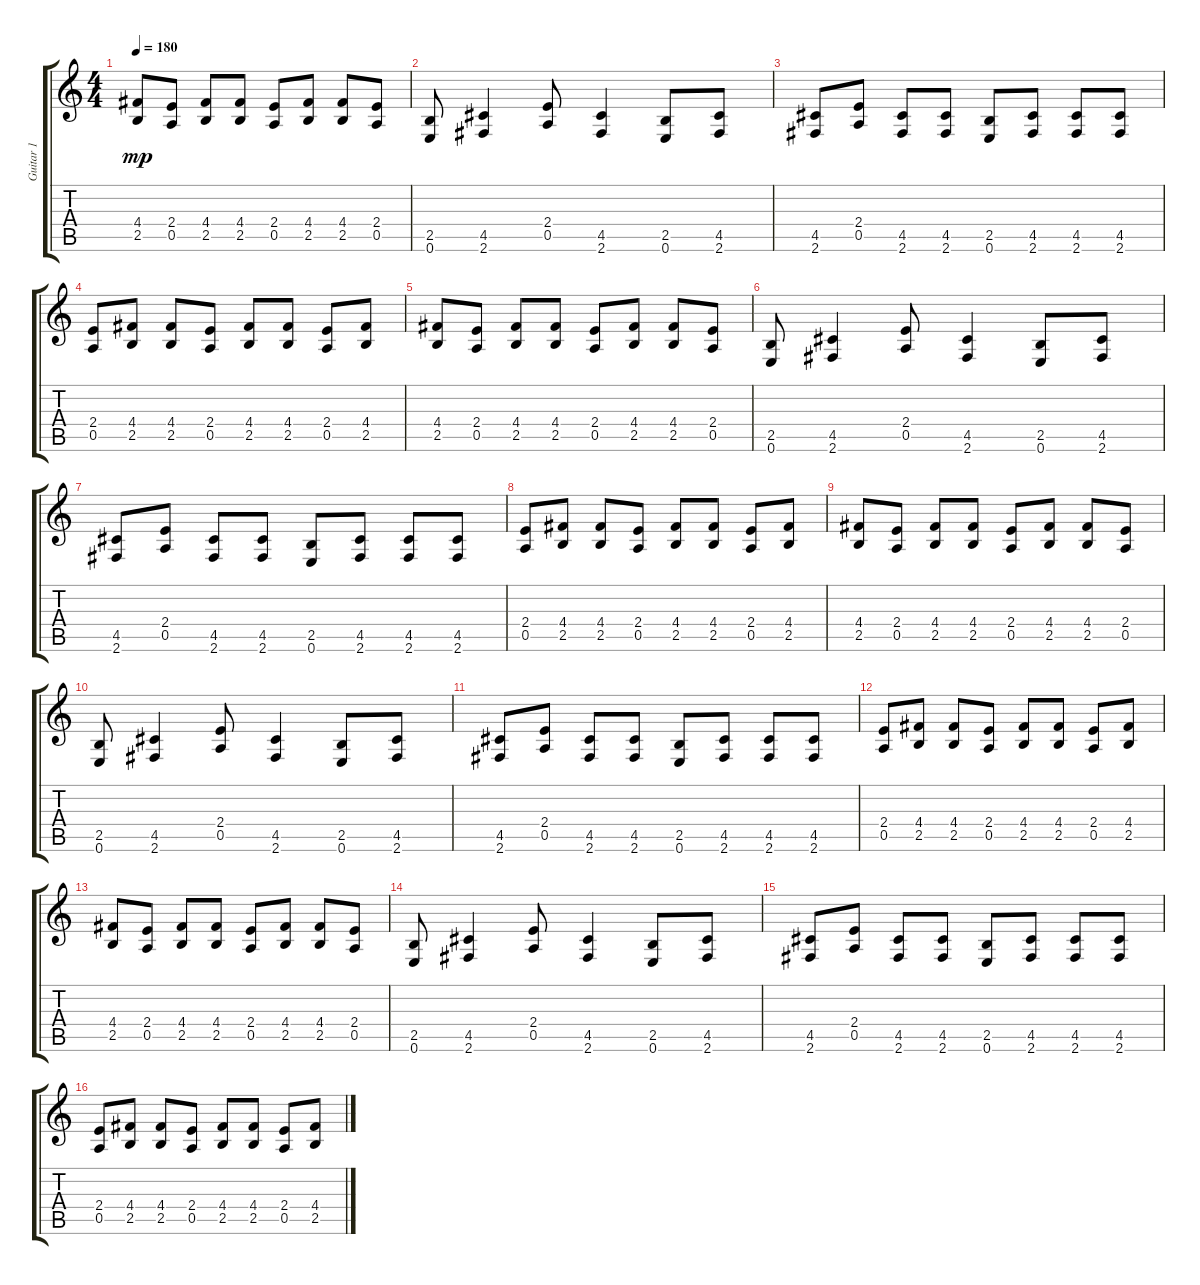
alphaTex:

\track ("Guitar 1" "Guitar 1") {instrument overdrivenguitar}
\staff {score tabs}
\tuning (E4 B3 G3 D3 A2 E2) {hide}
\ts (4 4)
\tempo 180
\clef g2
\ks c
(4.4 2.5).8{dy mp} (2.4 0.5).8 (4.4 2.5).8 (4.4 2.5).8 (2.4 0.5).8 (4.4 2.5).8 (4.4 2.5).8 (2.4 0.5).8 |
(2.5 0.6).8 (4.5 2.6).4 (2.4 0.5).8 (4.5 2.6).4 (2.5 0.6).8 (4.5 2.6).8 |
(4.5 2.6).8 (2.4 0.5).8 (4.5 2.6).8 (4.5 2.6).8 (2.5 0.6).8 (4.5 2.6).8 (4.5 2.6).8 (4.5 2.6).8 |
(2.4 0.5).8 (4.4 2.5).8 (4.4 2.5).8 (2.4 0.5).8 (4.4 2.5).8 (4.4 2.5).8 (2.4 0.5).8 (4.4 2.5).8 |
(4.4 2.5).8 (2.4 0.5).8 (4.4 2.5).8 (4.4 2.5).8 (2.4 0.5).8 (4.4 2.5).8 (4.4 2.5).8 (2.4 0.5).8 |
(2.5 0.6).8 (4.5 2.6).4 (2.4 0.5).8 (4.5 2.6).4 (2.5 0.6).8 (4.5 2.6).8 |
(4.5 2.6).8 (2.4 0.5).8 (4.5 2.6).8 (4.5 2.6).8 (2.5 0.6).8 (4.5 2.6).8 (4.5 2.6).8 (4.5 2.6).8 |
(2.4 0.5).8 (4.4 2.5).8 (4.4 2.5).8 (2.4 0.5).8 (4.4 2.5).8 (4.4 2.5).8 (2.4 0.5).8 (4.4 2.5).8 |
(4.4 2.5).8 (2.4 0.5).8 (4.4 2.5).8 (4.4 2.5).8 (2.4 0.5).8 (4.4 2.5).8 (4.4 2.5).8 (2.4 0.5).8 |
(2.5 0.6).8 (4.5 2.6).4 (2.4 0.5).8 (4.5 2.6).4 (2.5 0.6).8 (4.5 2.6).8 |
(4.5 2.6).8 (2.4 0.5).8 (4.5 2.6).8 (4.5 2.6).8 (2.5 0.6).8 (4.5 2.6).8 (4.5 2.6).8 (4.5 2.6).8 |
(2.4 0.5).8 (4.4 2.5).8 (4.4 2.5).8 (2.4 0.5).8 (4.4 2.5).8 (4.4 2.5).8 (2.4 0.5).8 (4.4 2.5).8 |
(4.4 2.5).8 (2.4 0.5).8 (4.4 2.5).8 (4.4 2.5).8 (2.4 0.5).8 (4.4 2.5).8 (4.4 2.5).8 (2.4 0.5).8 |
(2.5 0.6).8 (4.5 2.6).4 (2.4 0.5).8 (4.5 2.6).4 (2.5 0.6).8 (4.5 2.6).8 |
(4.5 2.6).8 (2.4 0.5).8 (4.5 2.6).8 (4.5 2.6).8 (2.5 0.6).8 (4.5 2.6).8 (4.5 2.6).8 (4.5 2.6).8 |
(2.4 0.5).8 (4.4 2.5).8 (4.4 2.5).8 (2.4 0.5).8 (4.4 2.5).8 (4.4 2.5).8 (2.4 0.5).8 (4.4 2.5).8
